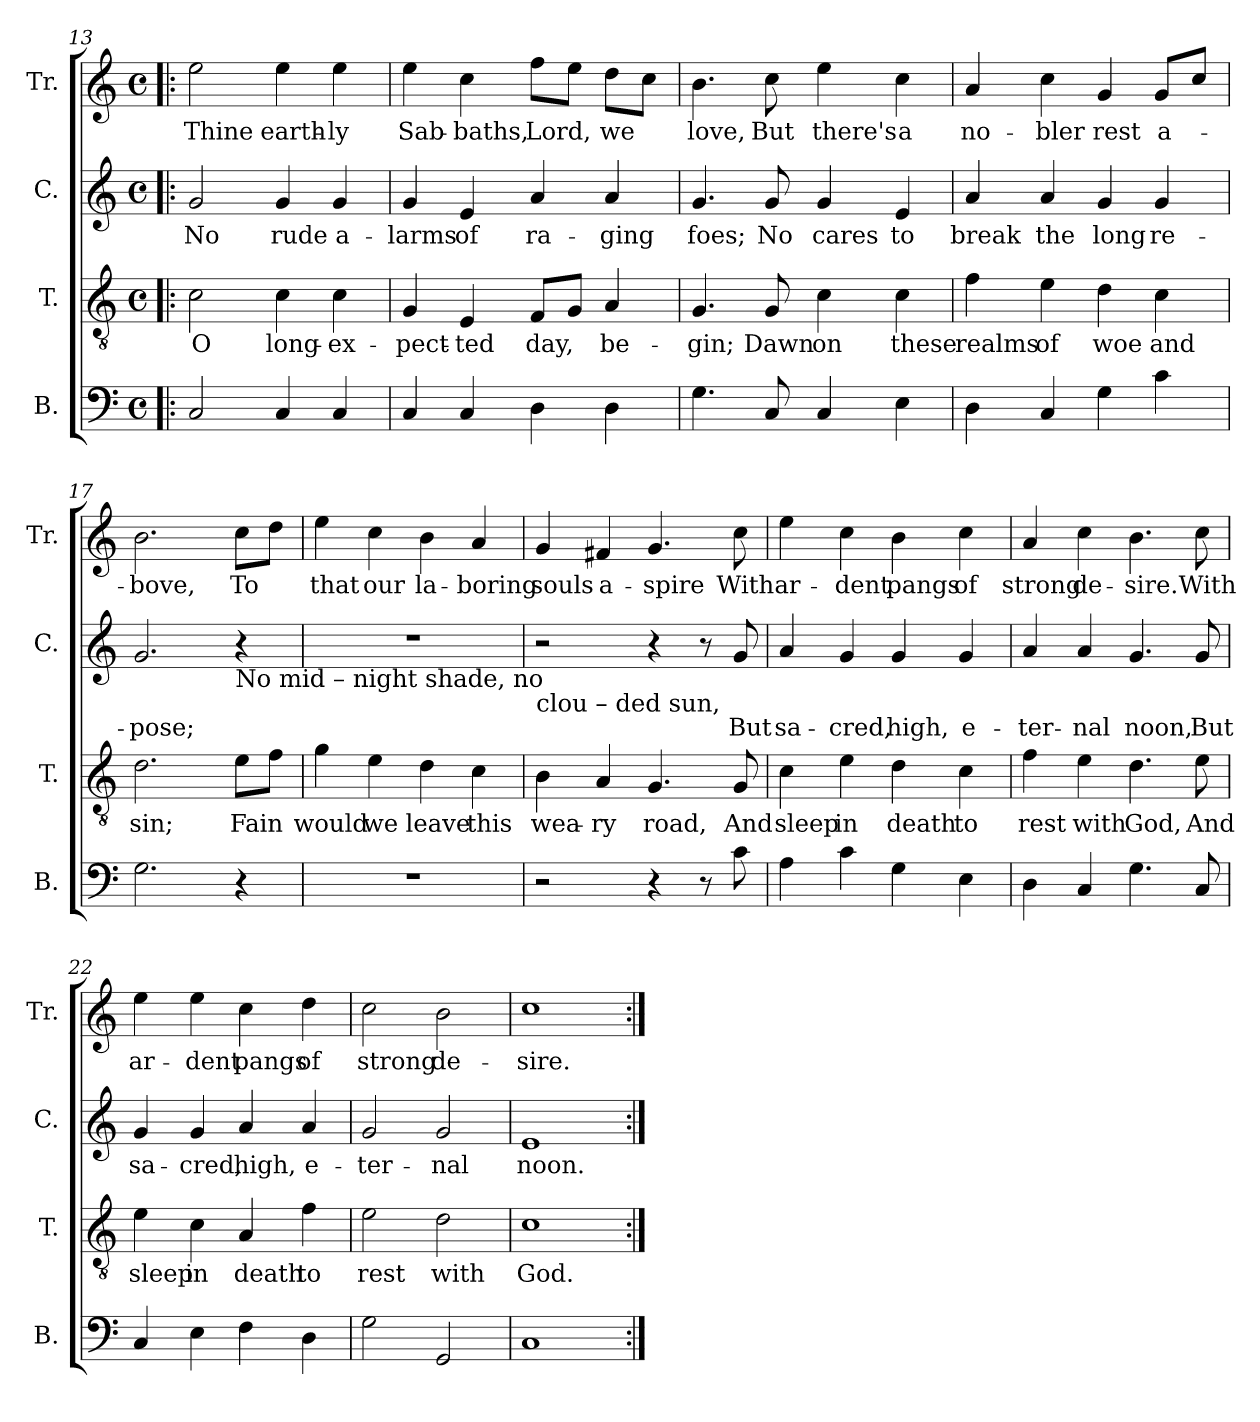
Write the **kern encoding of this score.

**kern	**kern	**text	**kern	**text	**kern	**text
*part4	*part3	*part3	*part2	*part2	*part1	*part1
*staff4	*staff3	*staff3	*staff2	*staff2	*staff1	*staff1
*I"B.	*I"T.	*	*I"C.	*	*I"Tr.	*
*I'B.	*I'T.	*	*I'C.	*	*I'Tr.	*
*clefF4	*clefGv2	*	*clefG2	*	*clefG2	*
*k[]	*k[]	*	*k[]	*	*k[]	*
*M4/4	*M4/4	*	*M4/4	*	*M4/4	*
*met(c)	*met(c)	*	*met(c)	*	*met(c)	*
=13!|:	=13!|:	=13!|:	=13!|:	=13!|:	=13!|:	=13!|:
2C/	2c\	O	2g/	No	2ee\	Thine
4C/	4c\	long-	4g/	rude	4ee\	earth-
4C/	4c\	-ex-	4g/	a-	4ee\	-ly
!!LO:LB:g=z
=14	=14	=14	=14	=14	=14	=14
4C/	4G/	-pect-	4g/	-larms	4ee\	Sab-
4C/	4E/	-ted	4e/	of	4cc\	-baths,
4D\	8F/L	day,	4a/	ra-	8ff\L	Lord,
.	8G/J	.	.	.	8ee\J	.
4D\	4A/	be-	4a/	-ging	8dd\L	we
.	.	.	.	.	8cc\J	.
=15	=15	=15	=15	=15	=15	=15
4.G\	4.G/	-gin;	4.g/	foes;	4.b\	love,
8C/	8G/	Dawn	8g/	No	8cc\	But
4C/	4c\	on	4g/	cares	4ee\	there's
4E\	4c\	these	4e/	to	4cc\	a
=16	=16	=16	=16	=16	=16	=16
4D\	4f\	realms	4a/	break	4a/	no-
4C/	4e\	of	4a/	the	4cc\	-bler
4G\	4d\	woe	4g/	long	4g/	rest
4c\	4c\	and	4g/	re-	8g/L	a-
.	.	.	.	.	8cc/J	.
=17	=17	=17	=17	=17	=17	=17
2.G\	2.d\	sin;	2.g/	-pose;	2.b\	-bove,
!	!	!	!LO:TX:b:t=No            mid  –  night  shade,  no	!	!	!
4r	8e\L	Fain	4r	.	8cc\L	To
.	8f\J	.	.	.	8dd\J	.
=18	=18	=18	=18	=18	=18	=18
1r	4g\	would	1r	.	4ee\	that
.	4e\	we	.	.	4cc\	our
.	4d\	leave	.	.	4b\	la-
.	4c\	this	.	.	4a/	-boring
!!LO:LB:g=z
=19	=19	=19	=19	=19	=19	=19
!	!	!	!LO:TX:b:t=clou  –  ded  sun,	!	!	!
2r	4B\	wea-	2r	.	4g/	souls
.	4A/	-ry	.	.	4f#X/	a-
4r	4.G/	road,	4r	.	4.g/	-spire
8r	.	.	8r	.	.	.
8c\	8G/	And	8g/	But	8cc\	With
=20	=20	=20	=20	=20	=20	=20
4A\	4c\	sleep	4a/	sa-	4ee\	ar-
4c\	4e\	in	4g/	-cred,	4cc\	-dent
4G\	4d\	death	4g/	high,	4b\	pangs
4E\	4c\	to	4g/	e-	4cc\	of
=21	=21	=21	=21	=21	=21	=21
4D\	4f\	rest	4a/	-ter-	4a/	strong
4C/	4e\	with	4a/	-nal	4cc\	de-
4.G\	4.d\	God,	4.g/	noon,	4.b\	-sire.
8C/	8e\	And	8g/	But	8cc\	With
=22	=22	=22	=22	=22	=22	=22
4C/	4e\	sleep	4g/	sa-	4ee\	ar-
4E\	4c\	in	4g/	-cred,	4ee\	-dent
4F\	4A/	death	4a/	high,	4cc\	pangs
4D\	4f\	to	4a/	e-	4dd\	of
=23	=23	=23	=23	=23	=23	=23
2G\	2e\	rest	2g/	-ter-	2cc\	strong
2GG/	2d\	with	2g/	-nal	2b\	de-
=24	=24	=24	=24	=24	=24	=24
1C	1c	God.	1e	noon.	1cc	-sire.
=:|!	=:|!	=:|!	=:|!	=:|!	=:|!	=:|!
*-	*-	*-	*-	*-	*-	*-
